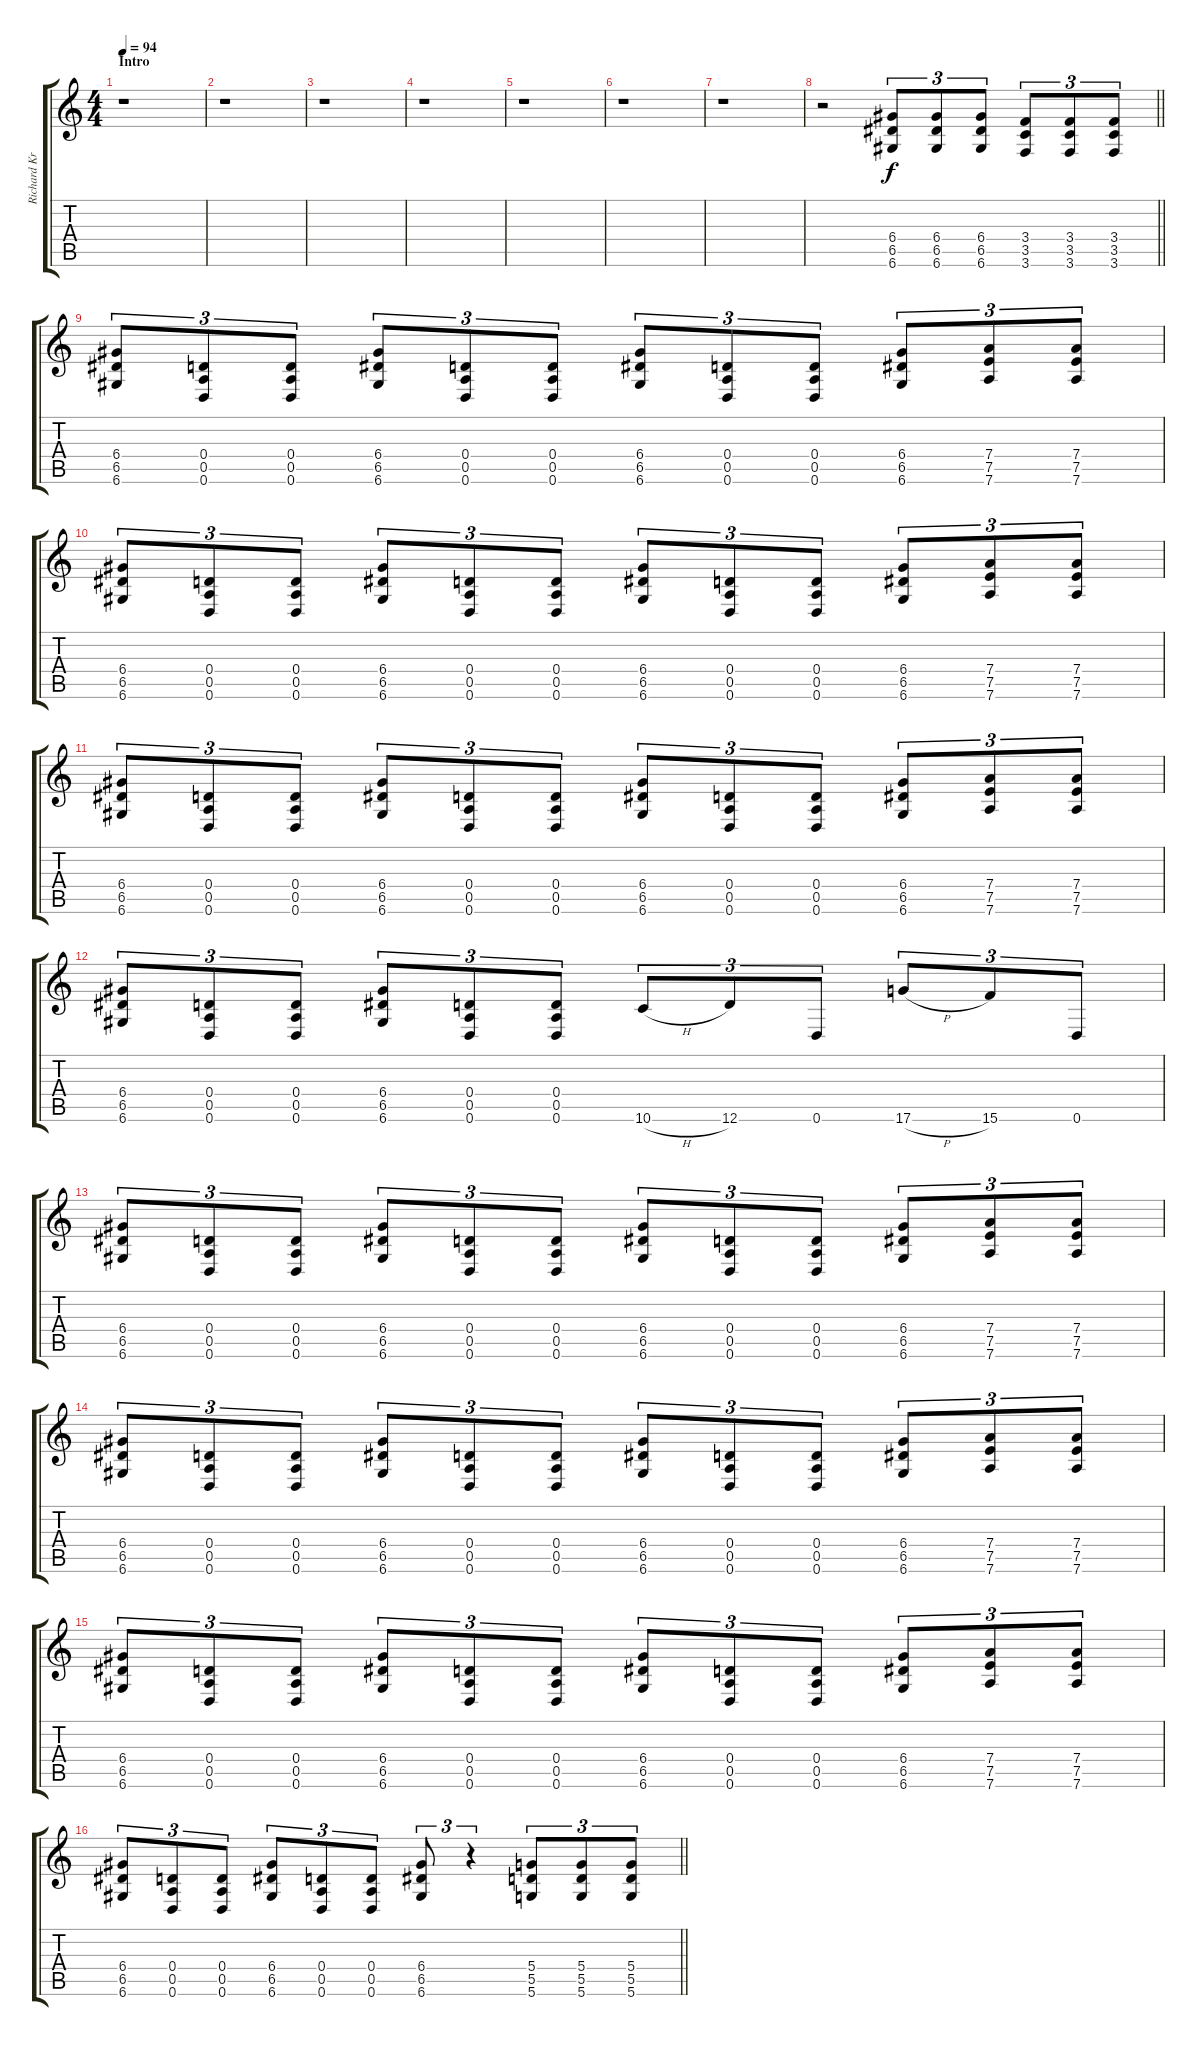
\track ("Richard Kruspe [Gtr. I]" "Richard Kr") {instrument distortionguitar}
\staff {score tabs}
\tuning (E4 B3 G3 D3 A2 D2) {hide}
\ts (4 4)
\section ("" "Intro")
\tempo 94
\clef g2
\ks c
r.1{dy f instrument distortionguitar} |
r.1 |
r.1 |
r.1 |
r.1 |
r.1 |
r.1 |
\barLineRight lightlight
r.2 (6.4 6.5 6.6).8{tu (3 2)} (6.4 6.5 6.6).8{tu (3 2)} (6.4 6.5 6.6).8{tu (3 2)} (3.4 3.5 3.6).8{tu (3 2)} (3.4 3.5 3.6).8{tu (3 2)} (3.4 3.5 3.6).8{tu (3 2)} |
\section ("" "")
(6.4 6.5 6.6).8{tu (3 2)} (0.4 0.5 0.6).8{tu (3 2)} (0.4 0.5 0.6).8{tu (3 2)} (6.4 6.5 6.6).8{tu (3 2)} (0.4 0.5 0.6).8{tu (3 2)} (0.4 0.5 0.6).8{tu (3 2)} (6.4 6.5 6.6).8{tu (3 2)} (0.4 0.5 0.6).8{tu (3 2)} (0.4 0.5 0.6).8{tu (3 2)} (6.4 6.5 6.6).8{tu (3 2)} (7.4 7.5 7.6).8{tu (3 2)} (7.4 7.5 7.6).8{tu (3 2)} |
(6.4 6.5 6.6).8{tu (3 2)} (0.4 0.5 0.6).8{tu (3 2)} (0.4 0.5 0.6).8{tu (3 2)} (6.4 6.5 6.6).8{tu (3 2)} (0.4 0.5 0.6).8{tu (3 2)} (0.4 0.5 0.6).8{tu (3 2)} (6.4 6.5 6.6).8{tu (3 2)} (0.4 0.5 0.6).8{tu (3 2)} (0.4 0.5 0.6).8{tu (3 2)} (6.4 6.5 6.6).8{tu (3 2)} (7.4 7.5 7.6).8{tu (3 2)} (7.4 7.5 7.6).8{tu (3 2)} |
(6.4 6.5 6.6).8{tu (3 2)} (0.4 0.5 0.6).8{tu (3 2)} (0.4 0.5 0.6).8{tu (3 2)} (6.4 6.5 6.6).8{tu (3 2)} (0.4 0.5 0.6).8{tu (3 2)} (0.4 0.5 0.6).8{tu (3 2)} (6.4 6.5 6.6).8{tu (3 2)} (0.4 0.5 0.6).8{tu (3 2)} (0.4 0.5 0.6).8{tu (3 2)} (6.4 6.5 6.6).8{tu (3 2)} (7.4 7.5 7.6).8{tu (3 2)} (7.4 7.5 7.6).8{tu (3 2)} |
(6.4 6.5 6.6).8{tu (3 2)} (0.4 0.5 0.6).8{tu (3 2)} (0.4 0.5 0.6).8{tu (3 2)} (6.4 6.5 6.6).8{tu (3 2)} (0.4 0.5 0.6).8{tu (3 2)} (0.4 0.5 0.6).8{tu (3 2)} 10.6{h}.8{tu (3 2)} 12.6.8{tu (3 2)} 0.6.8{tu (3 2)} 17.6{h}.8{tu (3 2)} 15.6.8{tu (3 2)} 0.6.8{tu (3 2)} |
(6.4 6.5 6.6).8{tu (3 2)} (0.4 0.5 0.6).8{tu (3 2)} (0.4 0.5 0.6).8{tu (3 2)} (6.4 6.5 6.6).8{tu (3 2)} (0.4 0.5 0.6).8{tu (3 2)} (0.4 0.5 0.6).8{tu (3 2)} (6.4 6.5 6.6).8{tu (3 2)} (0.4 0.5 0.6).8{tu (3 2)} (0.4 0.5 0.6).8{tu (3 2)} (6.4 6.5 6.6).8{tu (3 2)} (7.4 7.5 7.6).8{tu (3 2)} (7.4 7.5 7.6).8{tu (3 2)} |
(6.4 6.5 6.6).8{tu (3 2)} (0.4 0.5 0.6).8{tu (3 2)} (0.4 0.5 0.6).8{tu (3 2)} (6.4 6.5 6.6).8{tu (3 2)} (0.4 0.5 0.6).8{tu (3 2)} (0.4 0.5 0.6).8{tu (3 2)} (6.4 6.5 6.6).8{tu (3 2)} (0.4 0.5 0.6).8{tu (3 2)} (0.4 0.5 0.6).8{tu (3 2)} (6.4 6.5 6.6).8{tu (3 2)} (7.4 7.5 7.6).8{tu (3 2)} (7.4 7.5 7.6).8{tu (3 2)} |
(6.4 6.5 6.6).8{tu (3 2)} (0.4 0.5 0.6).8{tu (3 2)} (0.4 0.5 0.6).8{tu (3 2)} (6.4 6.5 6.6).8{tu (3 2)} (0.4 0.5 0.6).8{tu (3 2)} (0.4 0.5 0.6).8{tu (3 2)} (6.4 6.5 6.6).8{tu (3 2)} (0.4 0.5 0.6).8{tu (3 2)} (0.4 0.5 0.6).8{tu (3 2)} (6.4 6.5 6.6).8{tu (3 2)} (7.4 7.5 7.6).8{tu (3 2)} (7.4 7.5 7.6).8{tu (3 2)} |
\barLineRight lightlight
(6.4 6.5 6.6).8{tu (3 2)} (0.4 0.5 0.6).8{tu (3 2)} (0.4 0.5 0.6).8{tu (3 2)} (6.4 6.5 6.6).8{tu (3 2)} (0.4 0.5 0.6).8{tu (3 2)} (0.4 0.5 0.6).8{tu (3 2)} (6.4 6.5 6.6).8{tu (3 2)} r.4{tu (3 2)} (5.4 5.5 5.6).8{tu (3 2)} (5.4 5.5 5.6).8{tu (3 2)} (5.4 5.5 5.6).8{tu (3 2)}
